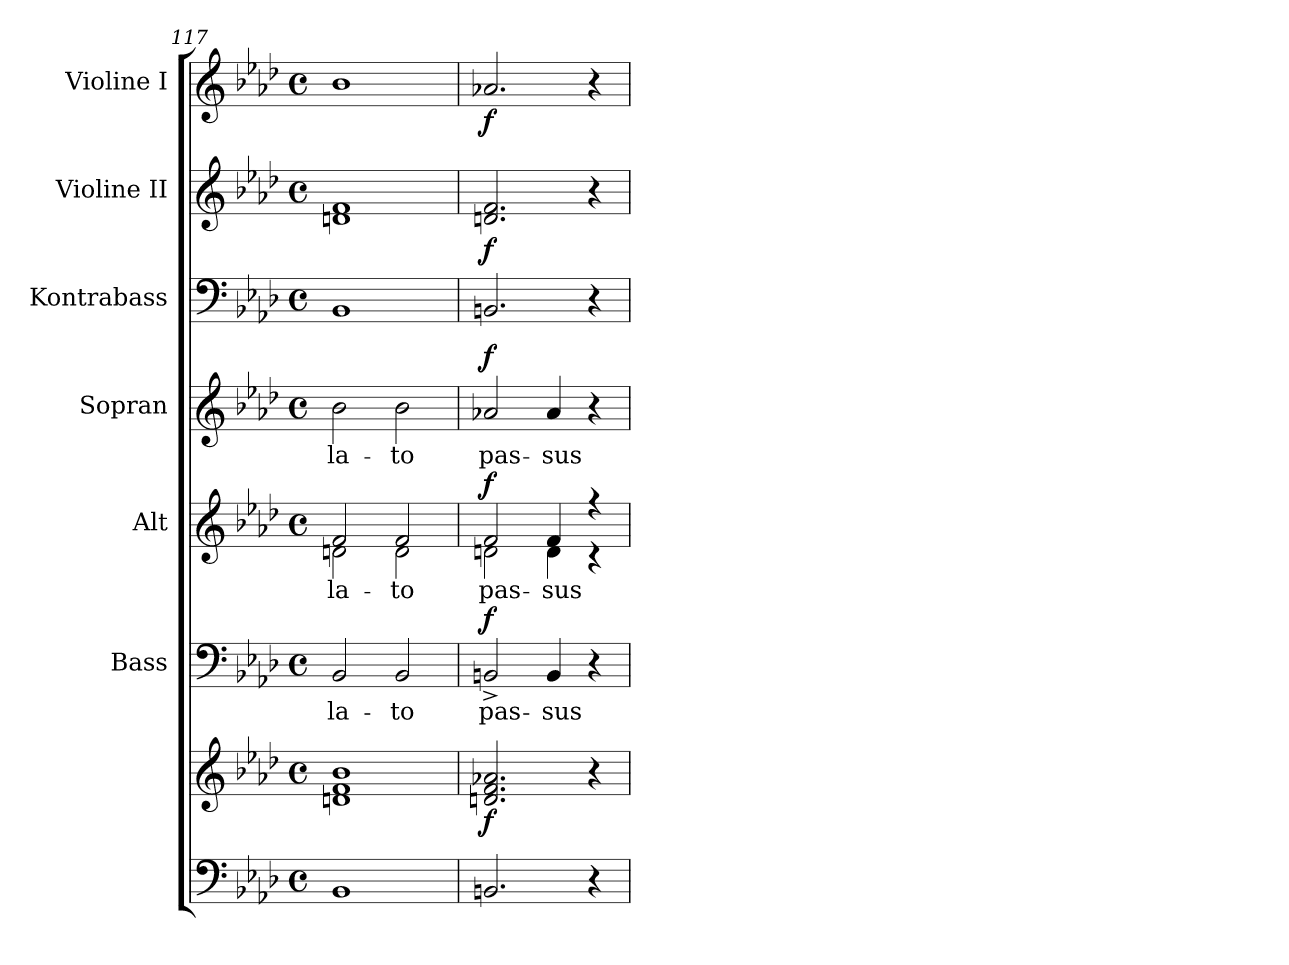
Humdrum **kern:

**kern	**kern	**dynam	**kern	**text	**dynam	**kern	**text	**dynam	**kern	**text	**dynam	**kern	**kern	**dynam	**kern	**dynam
*part7	*part7	*part7	*part6	*part6	*part6	*part5	*part5	*part5	*part4	*part4	*part4	*part3	*part2	*part2	*part1	*part1
*staff8	*staff7	*staff7/8	*staff6	*staff6	*staff6	*staff5	*staff5	*staff5	*staff4	*staff4	*staff4	*staff3	*staff2	*staff2	*staff1	*staff1
*	*	*	*I"Bass	*	*	*I"Alt	*	*	*I"Sopran	*	*	*I"Kontrabass	*I"Violine II	*	*I"Violine I	*
*	*	*	*I'B.	*	*	*I'A.	*	*	*I'S.	*	*	*I'Kb.	*I'Vl. II	*	*I'Vl. I	*
*clefF4	*clefG2	*	*clefF4	*	*	*clefG2	*	*	*clefG2	*	*	*clefF4	*clefG2	*	*clefG2	*
*	*	*	*	*	*	*	*	*	*	*	*	*ITrd7c12	*	*	*	*
*k[b-e-a-d-]	*k[b-e-a-d-]	*	*k[b-e-a-d-]	*	*	*k[b-e-a-d-]	*	*	*k[b-e-a-d-]	*	*	*k[b-e-a-d-]	*k[b-e-a-d-]	*	*k[b-e-a-d-]	*
*A-:	*A-:	*	*A-:	*	*	*A-:	*	*	*A-:	*	*	*A-:	*A-:	*	*A-:	*
*M4/4	*M4/4	*	*M4/4	*	*	*M4/4	*	*	*M4/4	*	*	*M4/4	*M4/4	*	*M4/4	*
*met(c)	*met(c)	*	*met(c)	*	*	*met(c)	*	*	*met(c)	*	*	*met(c)	*met(c)	*	*met(c)	*
=117	=117	=117	=117	=117	=117	=117	=117	=117	=117	=117	=117	=117	=117	=117	=117	=117
!	!	!	!	!LO:LY:b	!	!	!LO:LY:b	!	!	!LO:LY:b	!	!	!	!	!	!
*	*	*	*	*	*	*^	*	*	*	*	*	*	*	*	*	*
1BB-	1dn 1f 1b-	.	2BB-/	-la-	.	2f/	2dn\	-la-	.	2b-\	-la-	.	1BBB-	1dn 1f	.	1b-	.
!	!	!	!	!LO:LY:b	!	!	!	!LO:LY:b	!	!	!LO:LY:b	!	!	!	!	!	!
.	.	.	2BB-/	-to	.	2f/	2d\	-to	.	2b-\	-to	.	.	.	.	.	.
=118	=118	=118	=118	=118	=118	=118	=118	=118	=118	=118	=118	=118	=118	=118	=118	=118	=118
!	!	!LO:DY:b	!	!LO:LY:b	!LO:DY:a	!	!	!LO:LY:b	!LO:DY:a	!	!LO:LY:b	!LO:DY:a	!	!	!LO:DY:b	!	!LO:DY:b
2.BBn/	2.dn/ 2.f/ 2.a-X/	f	2BBn^</	pas-	f	2f/	2dn\	pas-	f	2a-X/	pas-	f	2.BBBn/	2.dn/ 2.f/	f	2.a-X/	f
!	!	!	!	!LO:LY:b	!	!	!	!LO:LY:b	!	!	!LO:LY:b	!	!	!	!	!	!
.	.	.	4BB/	-sus	.	4f/	4d\	-sus	.	4a-/	-sus	.	.	.	.	.	.
4r	4r	.	4r	.	.	4r	4r	.	.	4r	.	.	4r	4r	.	4r	.
*	*	*	*	*	*	*v	*v	*	*	*	*	*	*	*	*	*	*
=	=	=	=	=	=	=	=	=	=	=	=	=	=	=	=	=
*-	*-	*-	*-	*-	*-	*-	*-	*-	*-	*-	*-	*-	*-	*-	*-	*-
